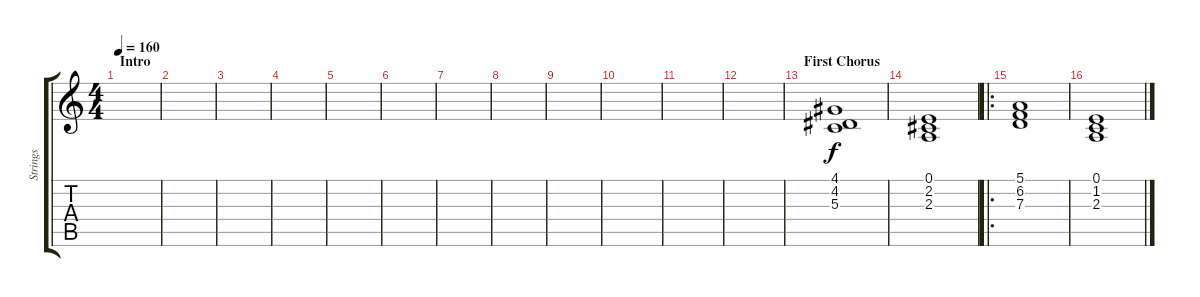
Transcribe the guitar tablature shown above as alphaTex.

\track ("Strings" "Strings") {instrument stringensemble2}
\staff {score tabs}
\tuning (E4 B3 G3 D3 A2 E2) {hide}
\ts (4 4)
\section ("" "Intro")
\tempo 160
\clef g2
\ks c
|
|
|
|
|
|
|
|
|
|
|
|
\section ("" "First Chorus")
(4.1 4.2 5.3).1 |
(0.1 2.2 2.3).1 |
\ro
(5.1 6.2 7.3).1 |
(0.1 1.2 2.3).1
